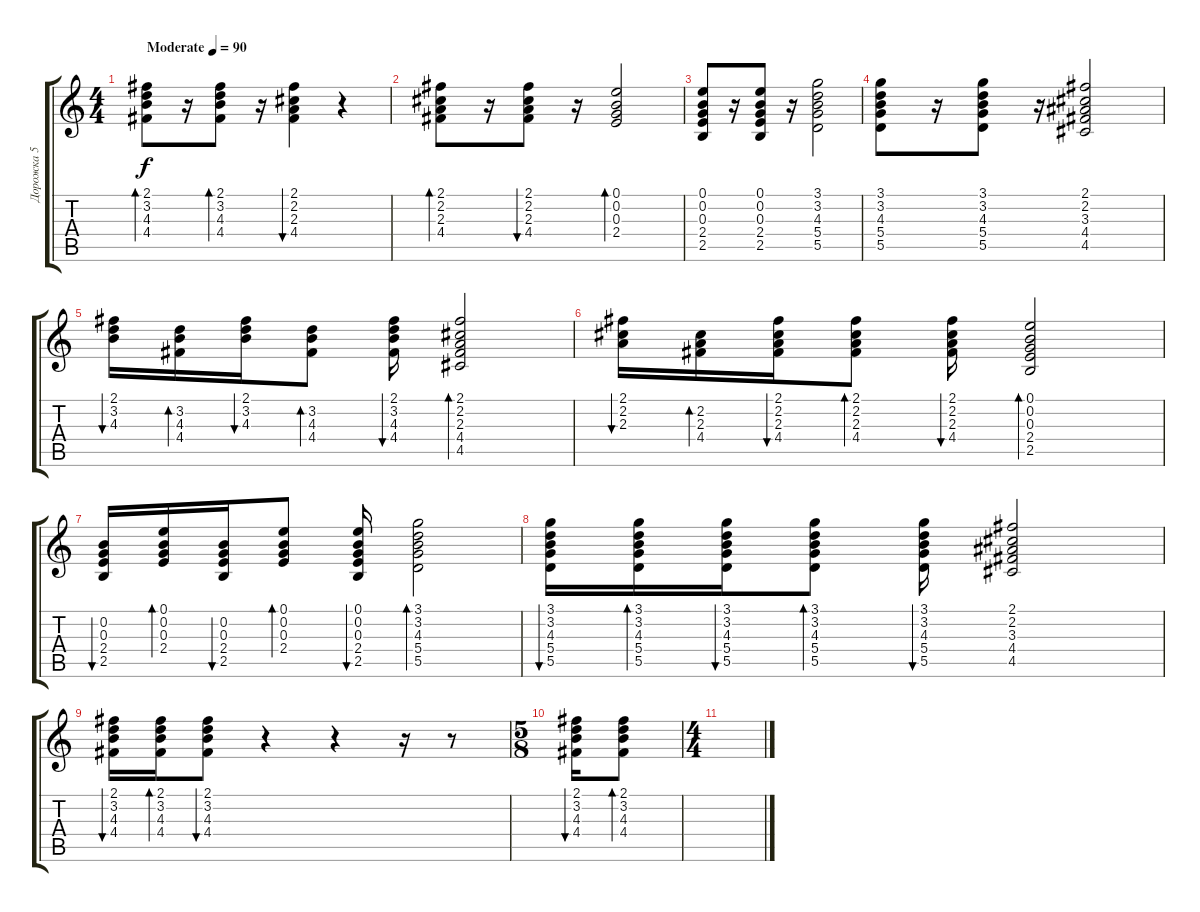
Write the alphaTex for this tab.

\track ("Дорожка 5" "Дорожка 5") {instrument acousticguitarsteel}
\staff {score tabs}
\tuning (E4 B3 G3 D3 A2 E2) {hide}
\ts (4 4)
\tempo (90 "Moderate")
\clef g2
\ks c
(2.1 3.2 4.3 4.4).8{bd 60 dy f instrument acousticguitarsteel} r.16 (2.1 3.2 4.3 4.4).8{bd 60} r.16 (2.1 2.2 2.3 4.4).4{bu 60} r.4 |
(2.1 2.2 2.3 4.4).8{bd 60} r.16 (2.1 2.2 2.3 4.4).8{bu 60} r.16 (0.1 0.2 0.3 2.4).2{bd 60} |
(0.1 0.2 0.3 2.4 2.5).8 r.16 (0.1 0.2 0.3 2.4 2.5).8 r.16 (3.1 3.2 4.3 5.4 5.5).2 |
(3.1 3.2 4.3 5.4 5.5).8 r.16 (3.1 3.2 4.3 5.4 5.5).8 r.16 (2.1 2.2 3.3 4.4 4.5).2 |
(2.1 3.2 4.3).16{bu 60} (3.2 4.3 4.4).16{bd 60} (2.1 3.2 4.3).16{bu 60} (3.2 4.3 4.4).8{bd 60} (2.1 3.2 4.3 4.4).16{bu 60} (2.1 2.2 2.3 4.4 4.5).2{bd 60} |
(2.1 2.2 2.3).16{bu 60} (2.2 2.3 4.4).16{bd 60} (2.1 2.2 2.3 4.4).16{bu 60} (2.1 2.2 2.3 4.4).8{bd 60} (2.1 2.2 2.3 4.4).16{bu 60} (0.1 0.2 0.3 2.4 2.5).2{bd 60} |
(0.2 0.3 2.4 2.5).16{bu 60} (0.1 0.2 0.3 2.4).16{bd 60} (0.2 0.3 2.4 2.5).16{bu 60} (0.1 0.2 0.3 2.4).8{bd 60} (0.1 0.2 0.3 2.4 2.5).16{bu 60} (3.1 3.2 4.3 5.4 5.5).2{bd 60} |
(3.1 3.2 4.3 5.4 5.5).16{bu 60} (3.1 3.2 4.3 5.4 5.5).16{bd 60} (3.1 3.2 4.3 5.4 5.5).16{bu 60} (3.1 3.2 4.3 5.4 5.5).8{bd 60} (3.1 3.2 4.3 5.4 5.5).16{bu 60} (2.1 2.2 3.3 4.4 4.5).2 |
(2.1 3.2 4.3 4.4).16{bu 60} (2.1 3.2 4.3 4.4).16{bd 60} (2.1 3.2 4.3 4.4).8{bu 60} r.4 r.4 r.16 r.8 |
\ts (5 8)
(2.1 3.2 4.3 4.4).16{bu 60} (2.1 3.2 4.3 4.4).8{bd 60} |
\ts (4 4)
